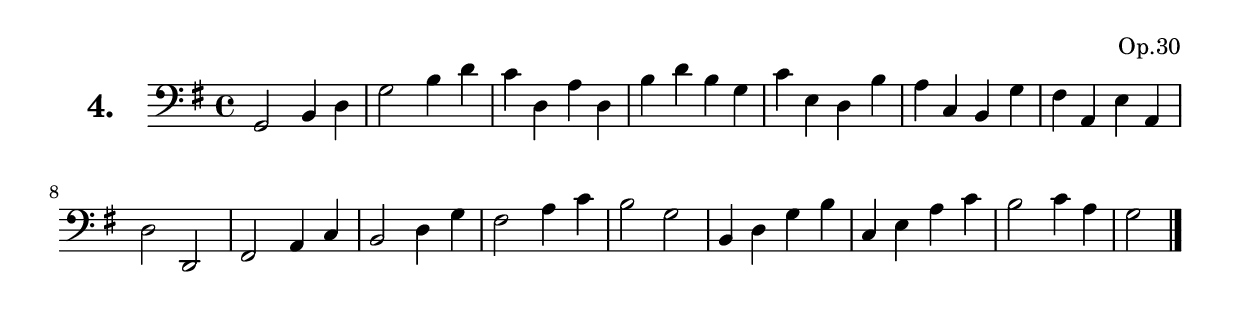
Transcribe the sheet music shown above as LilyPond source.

\version "2.18.2"

\score {
  \new StaffGroup = "" \with {
        instrumentName = \markup { \bold \huge { \larger "4." }}
      }
  <<
    \new Staff = "celloI" 
    \relative c {
      \clef bass
      \key g \major
      \time 4/4

      g2 b4 d      | %01
      g2 b4 d      | %02
      c4 d, a' d,  | %03
      b' d b g     | %04
      c e, d b'    | %05
      a c, b g'    | %06
      fis a, e' a, | %07
      d2 d,       | %08
      fis2 a4 c    | %09
      b2 d4 g      | %10
      fis2 a4 c    | %11
      b2 g         | %12
      b,4 d g b    | %13
      c, e a c     | %14
      b2 c4 a      | %15
      g2 \bar "|."   %16


    }
  >>
  \layout {}
  \header {
    composer = "Sebastian Lee"
    opus = "Op.30"
  }
}
